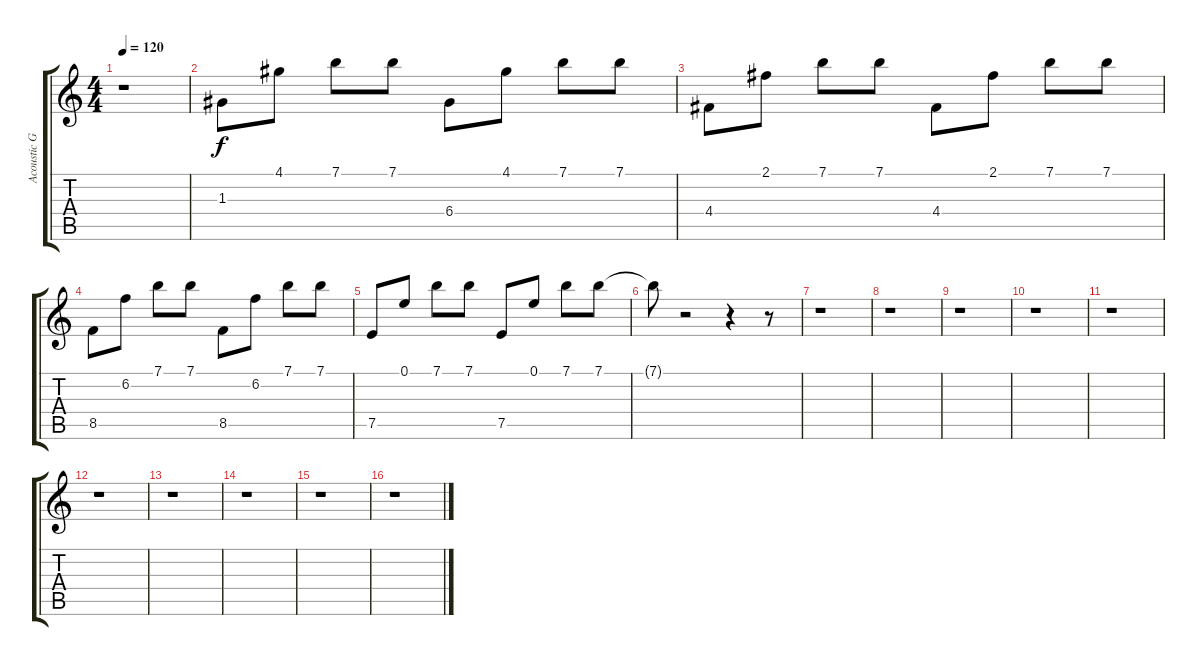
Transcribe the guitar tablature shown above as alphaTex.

\track ("Acoustic Guitar" "Acoustic G") {instrument electricguitarclean}
\staff {score tabs}
\tuning (E4 B3 G3 D3 A2 E2) {hide}
\ts (4 4)
\tempo 120
\clef g2
\ks c
r.1{dy f} |
1.3.8 4.1.8 7.1.8 7.1.8 6.4.8 4.1.8 7.1.8 7.1.8 |
4.4.8 2.1.8 7.1.8 7.1.8 4.4.8 2.1.8 7.1.8 7.1.8 |
8.5.8 6.2.8 7.1.8 7.1.8 8.5.8 6.2.8 7.1.8 7.1.8 |
7.5.8 0.1.8 7.1.8 7.1.8 7.5.8 0.1.8 7.1.8 7.1.8 |
7.1{t}.8 r.2 r.4 r.8 |
r.1 |
r.1 |
r.1 |
r.1 |
r.1 |
r.1 |
r.1 |
r.1 |
r.1 |
r.1
